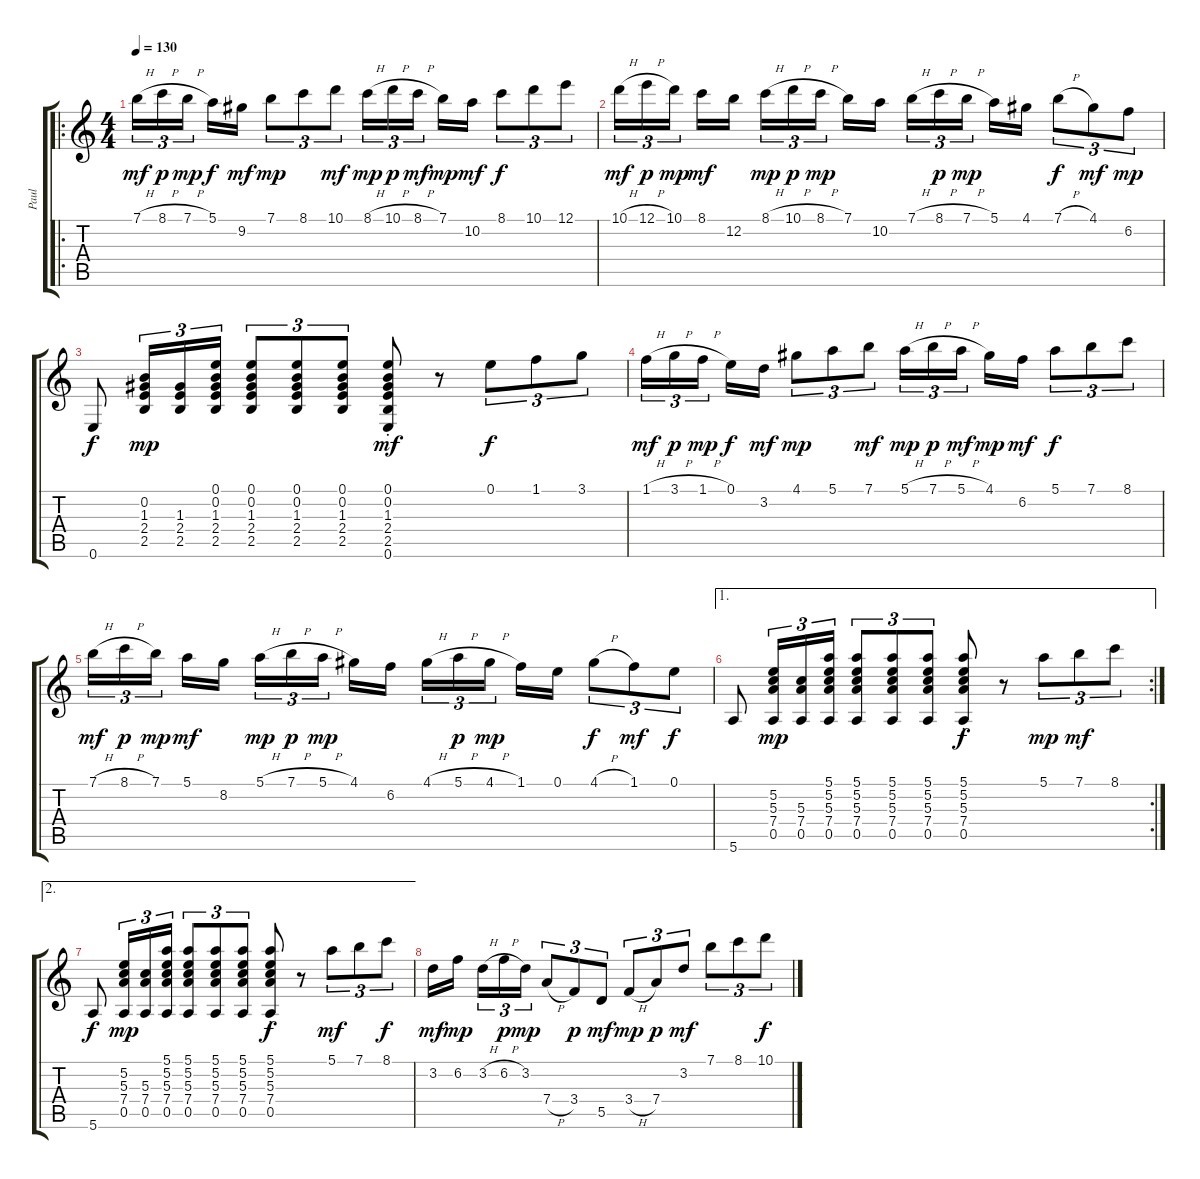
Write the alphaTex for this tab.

\track ("Paul " "Paul ") {instrument acousticguitarnylon}
\staff {score tabs}
\tuning (E4 B3 G3 D3 A2 E2) {hide}
\ro
\ts (4 4)
\tempo 130
\clef g2
\ks c
7.1{h}.16{tu (3 2) dy mf} 8.1{h}.16{tu (3 2) dy p} 7.1{h}.16{tu (3 2) dy mp beam splitsecondary} 5.1.16{dy f} 9.2.16{dy mf} 7.1.8{tu (3 2) dy mp} 8.1.8{tu (3 2)} 10.1.8{tu (3 2) dy mf} 8.1{h}.16{tu (3 2) dy mp} 10.1{h}.16{tu (3 2) dy p} 8.1{h}.16{tu (3 2) dy mf beam splitsecondary} 7.1.16{dy mp} 10.2.16{dy mf} 8.1.8{tu (3 2) dy f} 10.1.8{tu (3 2)} 12.1.8{tu (3 2)} |
10.1{h}.16{tu (3 2) dy mf} 12.1{h}.16{tu (3 2) dy p} 10.1.16{tu (3 2) dy mp beam splitsecondary} 8.1.16{dy mf} 12.2.16 8.1{h}.16{tu (3 2) dy mp} 10.1{h}.16{tu (3 2) dy p} 8.1{h}.16{tu (3 2) dy mp beam splitsecondary} 7.1.16 10.2.16 7.1{h}.16{tu (3 2)} 8.1{h}.16{tu (3 2) dy p} 7.1{h}.16{tu (3 2) dy mp beam splitsecondary} 5.1.16 4.1.16 7.1{h}.8{tu (3 2) dy f} 4.1.8{tu (3 2) dy mf} 6.2.8{tu (3 2) dy mp} |
0.6.8{dy f} (0.2 1.3 2.4 2.5).16{tu (3 2) dy mp} (1.3 2.4 2.5).16{tu (3 2)} (0.1 0.2 1.3 2.4 2.5).16{tu (3 2)} (0.1 0.2 1.3 2.4 2.5).8{tu (3 2)} (0.1 0.2 1.3 2.4 2.5).8{tu (3 2)} (0.1 0.2 1.3 2.4 2.5).8{tu (3 2)} (0.1{st} 0.2 1.3 2.4 2.5 0.6).8{dy mf} r.8 0.1.8{tu (3 2) dy f} 1.1.8{tu (3 2)} 3.1.8{tu (3 2)} |
1.1{h}.16{tu (3 2) dy mf} 3.1{h}.16{tu (3 2) dy p} 1.1{h}.16{tu (3 2) dy mp beam splitsecondary} 0.1.16{dy f} 3.2.16{dy mf} 4.1.8{tu (3 2) dy mp} 5.1.8{tu (3 2)} 7.1.8{tu (3 2) dy mf} 5.1{h}.16{tu (3 2) dy mp} 7.1{h}.16{tu (3 2) dy p} 5.1{h}.16{tu (3 2) dy mf beam splitsecondary} 4.1.16{dy mp} 6.2.16{dy mf} 5.1.8{tu (3 2) dy f} 7.1.8{tu (3 2)} 8.1.8{tu (3 2)} |
7.1{h}.16{tu (3 2) dy mf} 8.1{h}.16{tu (3 2) dy p} 7.1.16{tu (3 2) dy mp beam splitsecondary} 5.1.16{dy mf} 8.2.16 5.1{h}.16{tu (3 2) dy mp} 7.1{h}.16{tu (3 2) dy p} 5.1{h}.16{tu (3 2) dy mp beam splitsecondary} 4.1.16 6.2.16 4.1{h}.16{tu (3 2)} 5.1{h}.16{tu (3 2) dy p} 4.1{h}.16{tu (3 2) dy mp beam splitsecondary} 1.1.16 0.1.16 4.1{h}.8{tu (3 2) dy f} 1.1.8{tu (3 2) dy mf} 0.1.8{tu (3 2) dy f} |
\ae 1
\rc 2
5.6.8 (5.2 5.3 7.4 0.5).16{tu (3 2) dy mp} (5.3 7.4 0.5).16{tu (3 2)} (5.1 5.2 5.3 7.4 0.5).16{tu (3 2)} (5.1 5.2 5.3 7.4 0.5).8{tu (3 2)} (5.1 5.2 5.3 7.4 0.5).8{tu (3 2)} (5.1 5.2 5.3 7.4 0.5).8{tu (3 2)} (5.1{st} 5.2 5.3 7.4 0.5).8{dy f} r.8 5.1.8{tu (3 2) dy mp} 7.1.8{tu (3 2) dy mf} 8.1.8{tu (3 2)} |
\ae 2
5.6.8{dy f} (5.2 5.3 7.4 0.5).16{tu (3 2) dy mp} (5.3 7.4 0.5).16{tu (3 2)} (5.1 5.2 5.3 7.4 0.5).16{tu (3 2)} (5.1 5.2 5.3 7.4 0.5).8{tu (3 2)} (5.1 5.2 5.3 7.4 0.5).8{tu (3 2)} (5.1 5.2 5.3 7.4 0.5).8{tu (3 2)} (5.1{st} 5.2 5.3 7.4 0.5).8{dy f} r.8 5.1.8{tu (3 2) dy mf} 7.1.8{tu (3 2)} 8.1.8{tu (3 2) dy f} |
3.2.16{dy mf} 6.2.16{dy mp beam splitsecondary} 3.2{h}.16{tu (3 2)} 6.2{h}.16{tu (3 2) dy p} 3.2.16{tu (3 2) dy mp} 7.4{h}.8{tu (3 2)} 3.4.8{tu (3 2) dy p} 5.5.8{tu (3 2) dy mf} 3.4{h}.8{tu (3 2) dy mp} 7.4.8{tu (3 2) dy p} 3.2.8{tu (3 2) dy mf} 7.1.8{tu (3 2)} 8.1.8{tu (3 2)} 10.1.8{tu (3 2) dy f}
